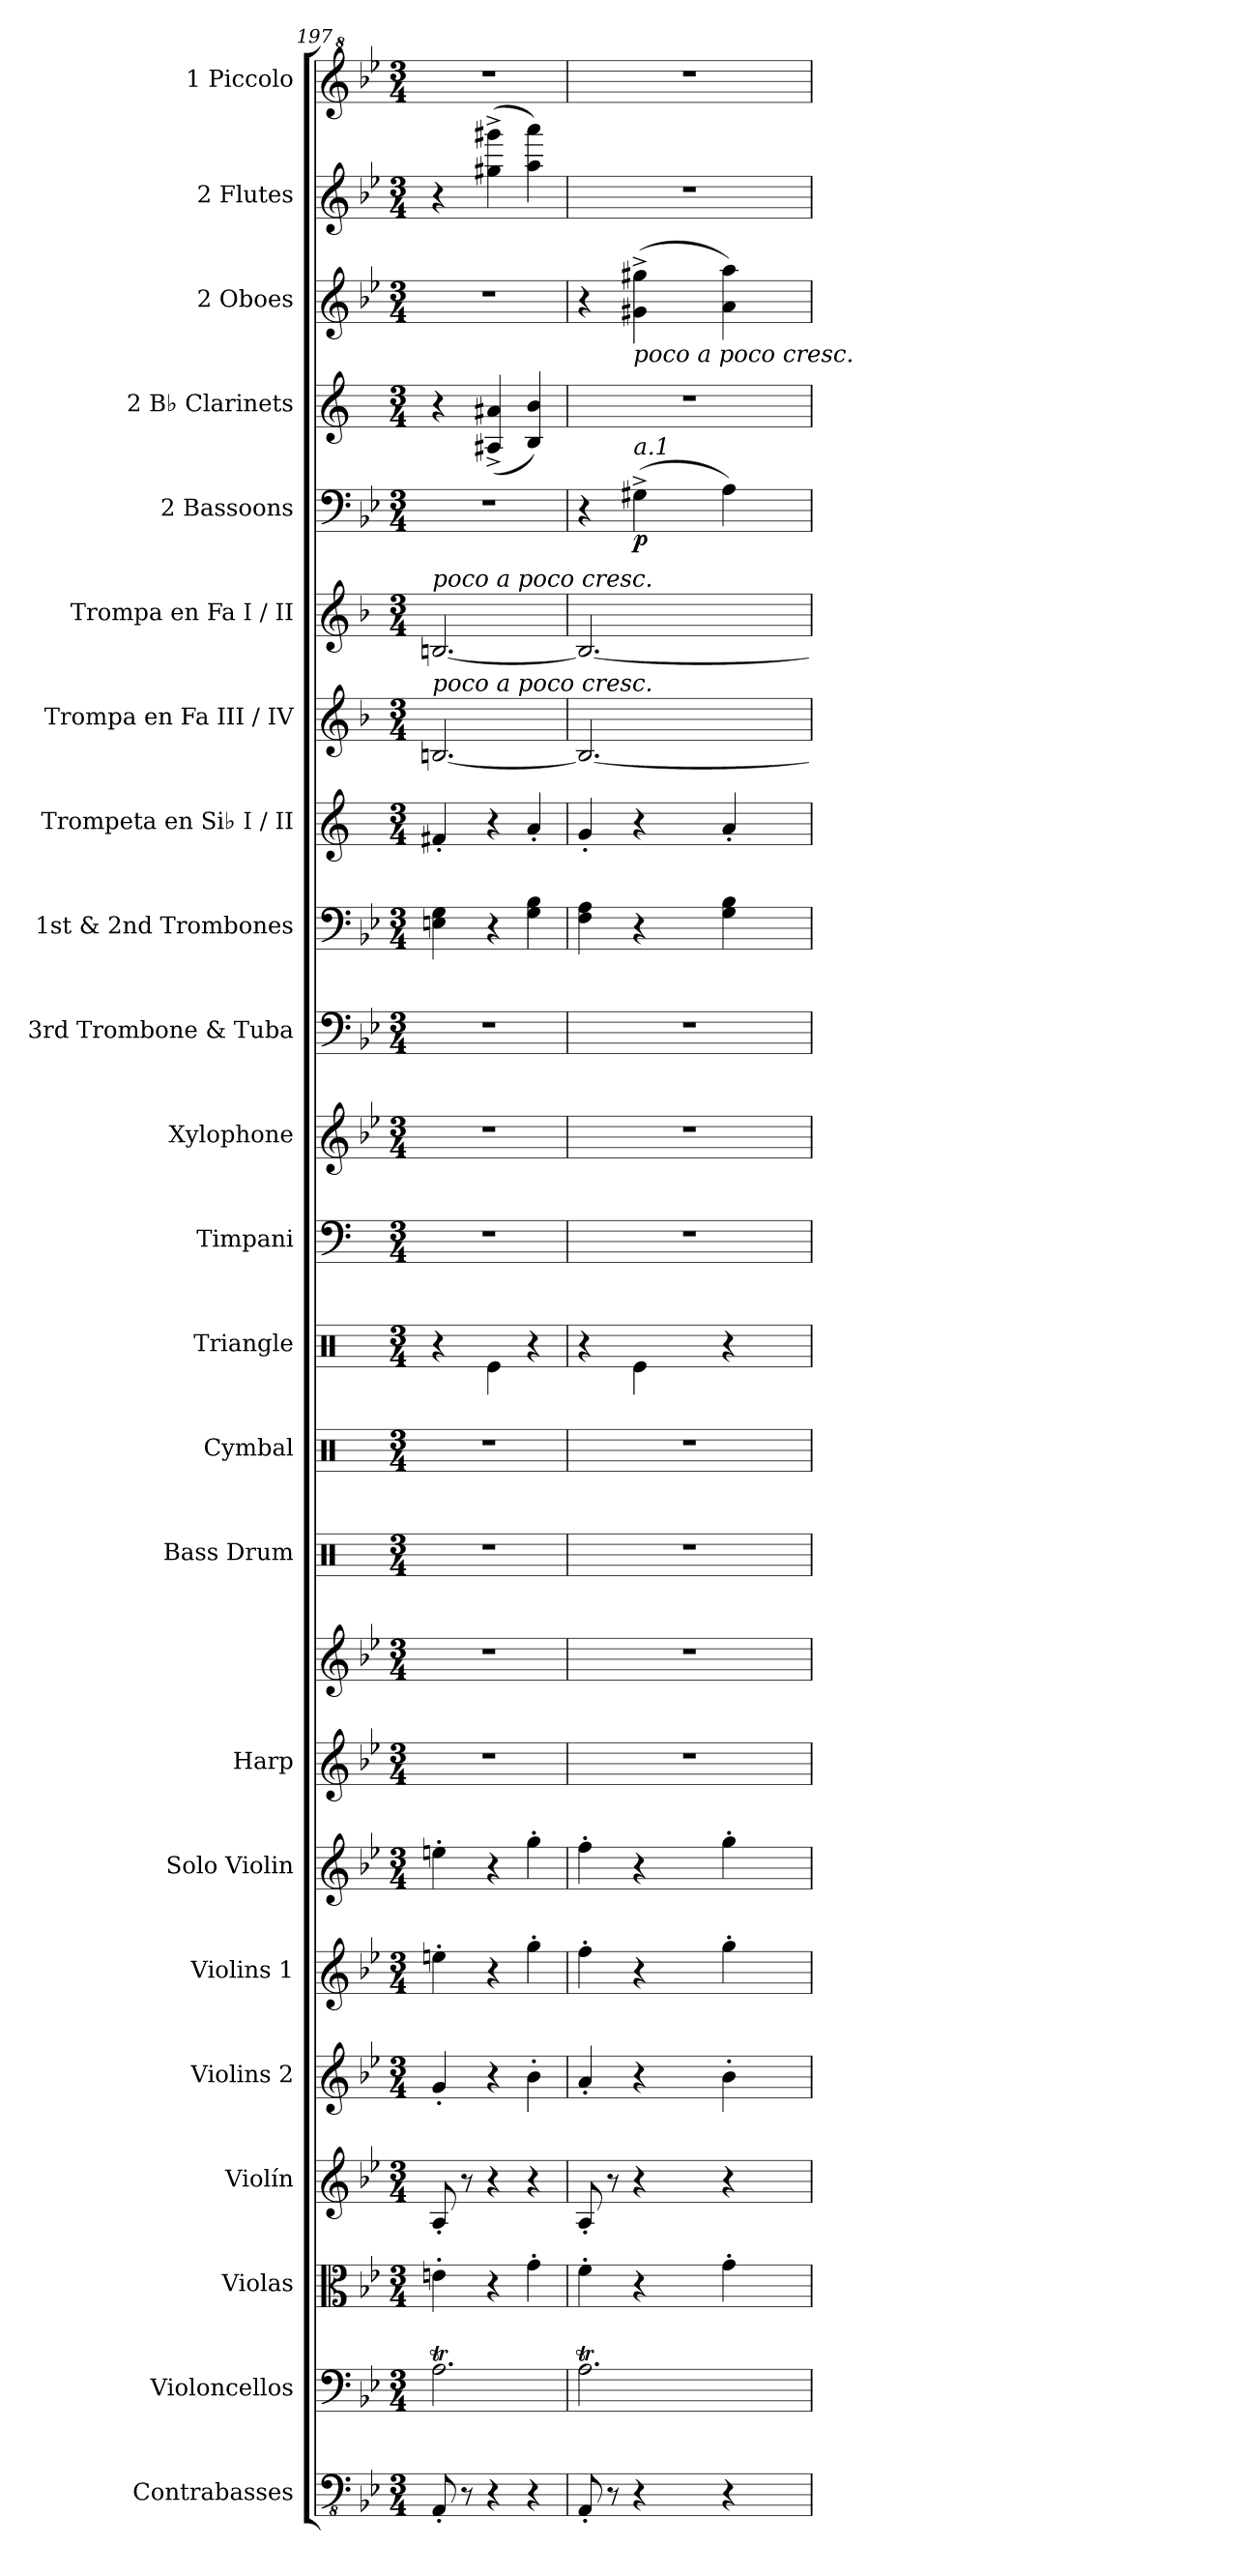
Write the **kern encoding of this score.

**kern	**kern	**kern	**kern	**kern	**kern	**kern	**kern	**kern	**kern	**kern	**kern	**kern	**kern	**kern	**kern	**kern	**kern	**kern	**kern	**dynam	**kern	**kern	**kern	**kern
*part23	*part22	*part21	*part20	*part19	*part18	*part17	*part16	*part16	*part15	*part14	*part13	*part12	*part11	*part10	*part9	*part8	*part7	*part6	*part5	*part5	*part4	*part3	*part2	*part1
*staff24	*staff23	*staff22	*staff21	*staff20	*staff19	*staff18	*staff17	*staff16	*staff15	*staff14	*staff13	*staff12	*staff11	*staff10	*staff9	*staff8	*staff7	*staff6	*staff5	*staff5	*staff4	*staff3	*staff2	*staff1
*I"Contrabasses	*I"Violoncellos	*I"Violas	*I"Violín	*I"Violins 2	*I"Violins 1	*I"Solo Violin	*I"Harp	*	*I"Bass Drum	*I"Cymbal	*I"Triangle	*I"Timpani	*I"Xylophone	*I"3rd Trombone     &amp; Tuba	*I"1st &amp; 2nd Trombones	*I"Trompeta en Si♭  I / II	*I"Trompa en Fa   III / IV	*I"Trompa en Fa I / II	*I"2 Bassoons	*	*I"2 B♭ Clarinets	*I"2 Oboes	*I"2 Flutes	*I"1 Piccolo
*I'Cbs.	*I'Vlcs.	*I'Vlas.	*I'Vln.	*I'Vlns. 2	*I'Vlns. 1	*I'S. Vln.	*I'Hrp.	*	*I'B. Dr.	*I'Cym.	*I'Trgl.	*I'Timp.	*I'Xyl.	*I'3rd Trb. &amp; Tba.	*I'1st &amp; 2nd    Trbs.	*I'Tpt. Si♭  I / II	*I'Trmp. Fa   III / IV	*I'Trmp. Fa I / II	*I'2 Bsns.	*	*I'2 B♭ Cls.	*I'2 Obs.	*I'2 Fls.	*I'1 Picc.
!!LO:PB:g=z
*clefFv4	*clefF4	*clefC3	*clefG2	*clefG2	*clefG2	*clefG2	*clefG2	*clefG2	*clefX	*clefX	*clefX	*clefF4	*clefG2	*clefF4	*clefF4	*clefG2	*clefG2	*clefG2	*clefF4	*	*clefG2	*clefG2	*clefG2	*clefG^2
*	*	*	*	*	*	*	*	*	*	*	*	*	*ITrd-7c-12	*	*	*ITrd1c2	*ITrd4c7	*ITrd4c7	*	*	*ITrd1c2	*	*	*ITrd-7c-12
*k[b-e-]	*k[b-e-]	*k[b-e-]	*k[b-e-]	*k[b-e-]	*k[b-e-]	*k[b-e-]	*k[b-e-]	*k[b-e-]	*k[]	*k[]	*k[]	*k[]	*k[b-e-]	*k[b-e-]	*k[b-e-]	*k[b-e-]	*k[b-e-]	*k[b-e-]	*k[b-e-]	*	*k[b-e-]	*k[b-e-]	*k[b-e-]	*k[b-e-]
*M3/4	*M3/4	*M3/4	*M3/4	*M3/4	*M3/4	*M3/4	*M3/4	*M3/4	*M3/4	*M3/4	*M3/4	*M3/4	*M3/4	*M3/4	*M3/4	*M3/4	*M3/4	*M3/4	*M3/4	*	*M3/4	*M3/4	*M3/4	*M3/4
=197	=197	=197	=197	=197	=197	=197	=197	=197	=197	=197	=197	=197	=197	=197	=197	=197	=197	=197	=197	=197	=197	=197	=197	=197
!	!	!	!	!	!	!	!	!	!	!	!	!	!	!	!	!	!	!LO:TX:a:i:t=poco a poco cresc.	!	!	!	!	!	!
!	!	!	!	!	!	!	!	!	!	!	!	!	!	!	!	!	!LO:TX:a:i:t=poco a poco cresc.	!	!	!	!	!	!	!
8AAA'/	2.At\	4en'\	8A'/	4g'/	4een'\	4een'\	2.r	2.r	2.r	2.r	4r	2.r	2.r	2.r	4En\ 4G\	4en'/	[2.En/	[2.En/	2.r	.	4r	2.r	4r	2.r
8r	.	.	8r	.	.	.	.	.	.	.	.	.	.	.	.	.	.	.	.	.	.	.	.	.
4r	.	4r	4r	4r	4r	4r	.	.	.	.	4Re\	.	.	.	4r	4r	.	.	.	.	(<4G#X/^ 4g#X/^	.	(>4gg#X\^ 4ggg#X\^	.
4r	.	4g'\	4r	4b-'\	4gg'\	4gg'\	.	.	.	.	4r	.	.	.	4G\ 4B-\	4g'/	.	.	.	.	4A/ 4a/)	.	4aa\ 4aaa\)	.
=198	=198	=198	=198	=198	=198	=198	=198	=198	=198	=198	=198	=198	=198	=198	=198	=198	=198	=198	=198	=198	=198	=198	=198	=198
8AAA'/	2.At\	4f'\	8A'/	4a'/	4ff'\	4ff'\	2.r	2.r	2.r	2.r	4r	2.r	2.r	2.r	4F\ 4A\	4f'/	2.E/_	2.E/_	4r	.	2.r	4r	2.r	2.r
8r	.	.	8r	.	.	.	.	.	.	.	.	.	.	.	.	.	.	.	.	.	.	.	.	.
!	!	!	!	!	!	!	!	!	!	!	!	!	!	!	!	!	!	!	!	!	!	!LO:TX:b:i:t=poco a poco cresc.	!	!
!	!	!	!	!	!	!	!	!	!	!	!	!	!	!	!	!	!	!	!LO:TX:a:i:t=a.1	!	!	!	!	!
!	!	!	!	!	!	!	!	!	!	!	!	!	!	!	!	!	!	!	!	!LO:DY:b	!	!	!	!
4r	.	4r	4r	4r	4r	4r	.	.	.	.	4Re\	.	.	.	4r	4r	.	.	(>4G#X^\	p	.	(>4g#X\^ 4gg#X\^	.	.
4r	.	4g'\	4r	4b-'\	4gg'\	4gg'\	.	.	.	.	4r	.	.	.	4G\ 4B-\	4g'/	.	.	4A\)	.	.	4a\ 4aa\)	.	.
=	=	=	=	=	=	=	=	=	=	=	=	=	=	=	=	=	=	=	=	=	=	=	=	=
*-	*-	*-	*-	*-	*-	*-	*-	*-	*-	*-	*-	*-	*-	*-	*-	*-	*-	*-	*-	*-	*-	*-	*-	*-
